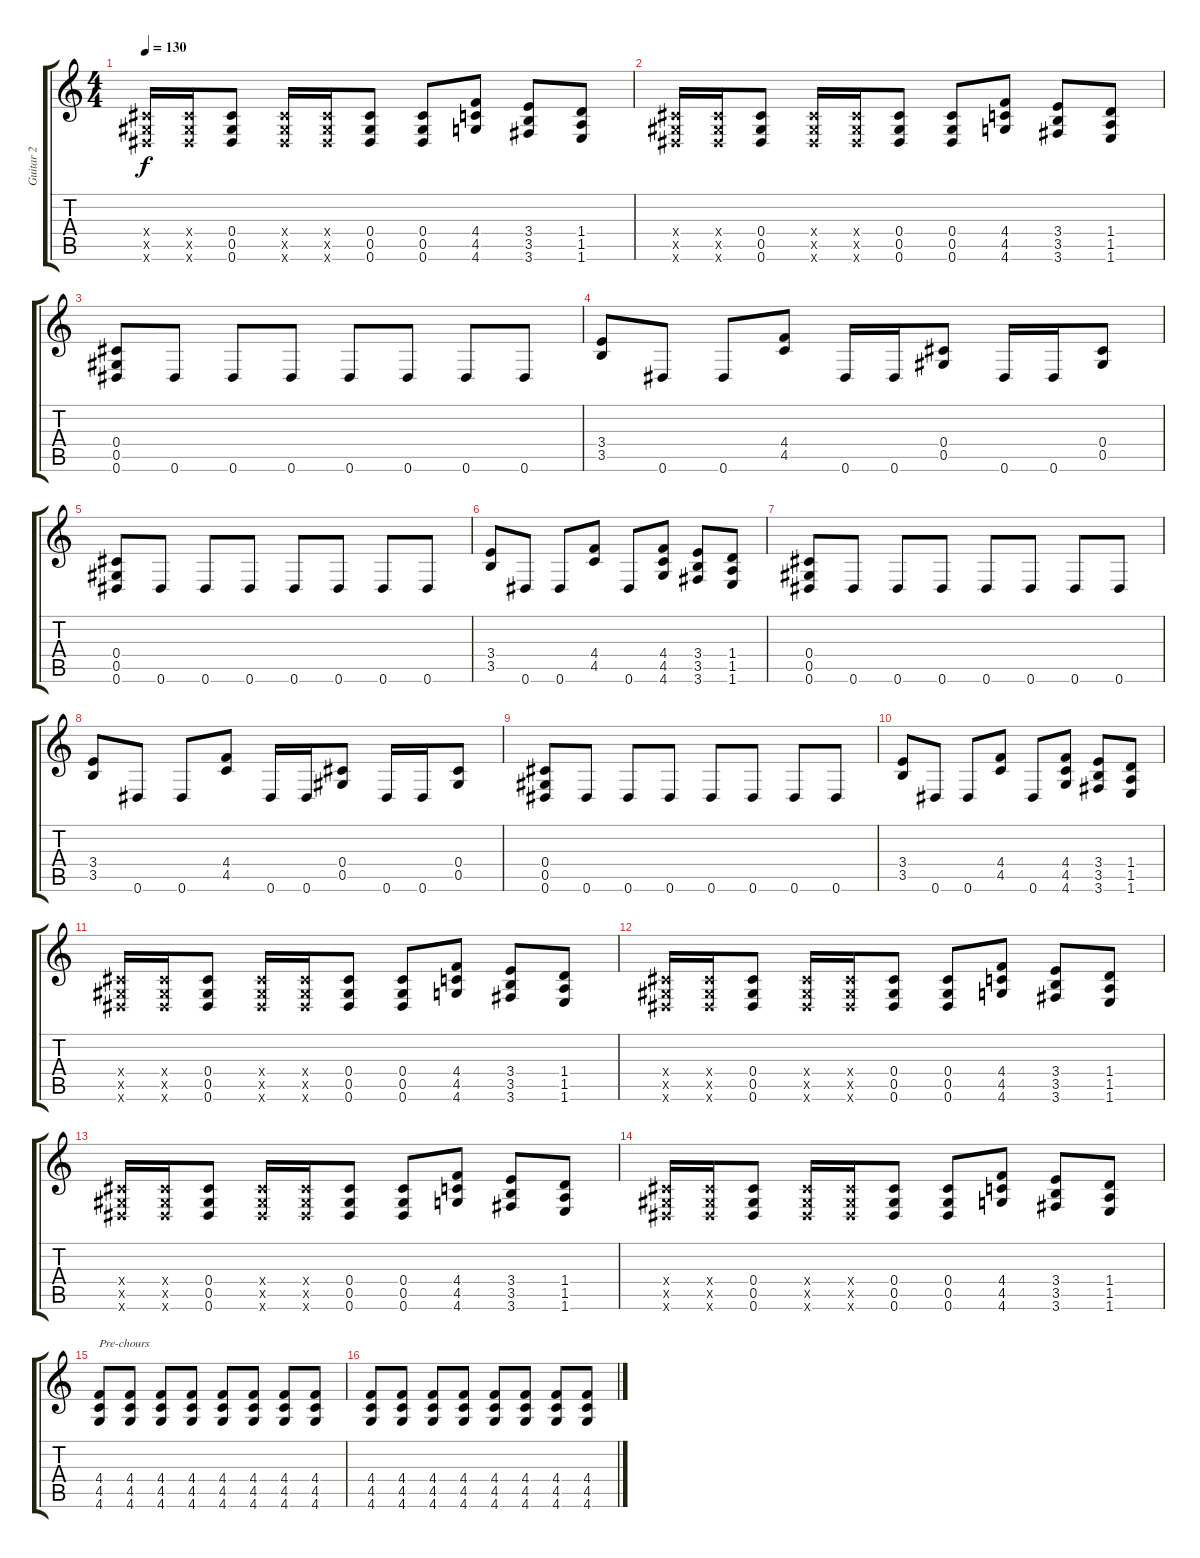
\track ("Guitar 2" "Guitar 2") {instrument distortionguitar}
\staff {score tabs}
\tuning (Eb4 Bb3 Gb3 Db3 Ab2 Eb2) {hide}
\ts (4 4)
\tempo 130
\clef g2
\ks c
(0.4{x} 0.5{x} 0.6{x}).16{dy f} (0.4{x} 0.5{x} 0.6{x}).16 (0.4 0.5 0.6).8 (0.4{x} 0.5{x} 0.6{x}).16 (0.4{x} 0.5{x} 0.6{x}).16 (0.4 0.5 0.6).8 (0.4 0.5 0.6).8 (4.4 4.5 4.6).8 (3.4 3.5 3.6).8 (1.4 1.5 1.6).8 |
(0.4{x} 0.5{x} 0.6{x}).16 (0.4{x} 0.5{x} 0.6{x}).16 (0.4 0.5 0.6).8 (0.4{x} 0.5{x} 0.6{x}).16 (0.4{x} 0.5{x} 0.6{x}).16 (0.4 0.5 0.6).8 (0.4 0.5 0.6).8 (4.4 4.5 4.6).8 (3.4 3.5 3.6).8 (1.4 1.5 1.6).8 |
(0.4 0.5 0.6).8{txt " "} 0.6.8 0.6.8 0.6.8 0.6.8 0.6.8 0.6.8 0.6.8 |
(3.4 3.5).8 0.6.8 0.6.8 (4.4 4.5).8 0.6.16 0.6.16 (0.4 0.5).8 0.6.16 0.6.16 (0.4 0.5).8 |
(0.4 0.5 0.6).8 0.6.8 0.6.8 0.6.8 0.6.8 0.6.8 0.6.8 0.6.8 |
(3.4 3.5).8 0.6.8 0.6.8 (4.4 4.5).8 0.6.8 (4.4 4.5 4.6).8 (3.4 3.5 3.6).8 (1.4 1.5 1.6).8 |
(0.4 0.5 0.6).8{txt " "} 0.6.8 0.6.8 0.6.8 0.6.8 0.6.8 0.6.8 0.6.8 |
(3.4 3.5).8 0.6.8 0.6.8 (4.4 4.5).8 0.6.16 0.6.16 (0.4 0.5).8 0.6.16 0.6.16 (0.4 0.5).8 |
(0.4 0.5 0.6).8 0.6.8 0.6.8 0.6.8 0.6.8 0.6.8 0.6.8 0.6.8 |
(3.4 3.5).8 0.6.8 0.6.8 (4.4 4.5).8 0.6.8 (4.4 4.5 4.6).8 (3.4 3.5 3.6).8 (1.4 1.5 1.6).8 |
(0.4{x} 0.5{x} 0.6{x}).16 (0.4{x} 0.5{x} 0.6{x}).16 (0.4 0.5 0.6).8 (0.4{x} 0.5{x} 0.6{x}).16 (0.4{x} 0.5{x} 0.6{x}).16 (0.4 0.5 0.6).8 (0.4 0.5 0.6).8 (4.4 4.5 4.6).8 (3.4 3.5 3.6).8 (1.4 1.5 1.6).8 |
(0.4{x} 0.5{x} 0.6{x}).16 (0.4{x} 0.5{x} 0.6{x}).16 (0.4 0.5 0.6).8 (0.4{x} 0.5{x} 0.6{x}).16 (0.4{x} 0.5{x} 0.6{x}).16 (0.4 0.5 0.6).8 (0.4 0.5 0.6).8 (4.4 4.5 4.6).8 (3.4 3.5 3.6).8 (1.4 1.5 1.6).8 |
(0.4{x} 0.5{x} 0.6{x}).16 (0.4{x} 0.5{x} 0.6{x}).16 (0.4 0.5 0.6).8 (0.4{x} 0.5{x} 0.6{x}).16 (0.4{x} 0.5{x} 0.6{x}).16 (0.4 0.5 0.6).8 (0.4 0.5 0.6).8 (4.4 4.5 4.6).8 (3.4 3.5 3.6).8 (1.4 1.5 1.6).8 |
(0.4{x} 0.5{x} 0.6{x}).16 (0.4{x} 0.5{x} 0.6{x}).16 (0.4 0.5 0.6).8 (0.4{x} 0.5{x} 0.6{x}).16 (0.4{x} 0.5{x} 0.6{x}).16 (0.4 0.5 0.6).8 (0.4 0.5 0.6).8 (4.4 4.5 4.6).8 (3.4 3.5 3.6).8 (1.4 1.5 1.6).8 |
(4.4 4.5 4.6).8{txt "Pre-chours"} (4.4 4.5 4.6).8{txt " "} (4.4 4.5 4.6).8{txt " "} (4.4 4.5 4.6).8{txt " "} (4.4 4.5 4.6).8{txt " "} (4.4 4.5 4.6).8{txt " "} (4.4 4.5 4.6).8{txt " "} (4.4 4.5 4.6).8{txt " "} |
(4.4 4.5 4.6).8 (4.4 4.5 4.6).8 (4.4 4.5 4.6).8 (4.4 4.5 4.6).8 (4.4 4.5 4.6).8 (4.4 4.5 4.6).8 (4.4 4.5 4.6).8 (4.4 4.5 4.6).8
